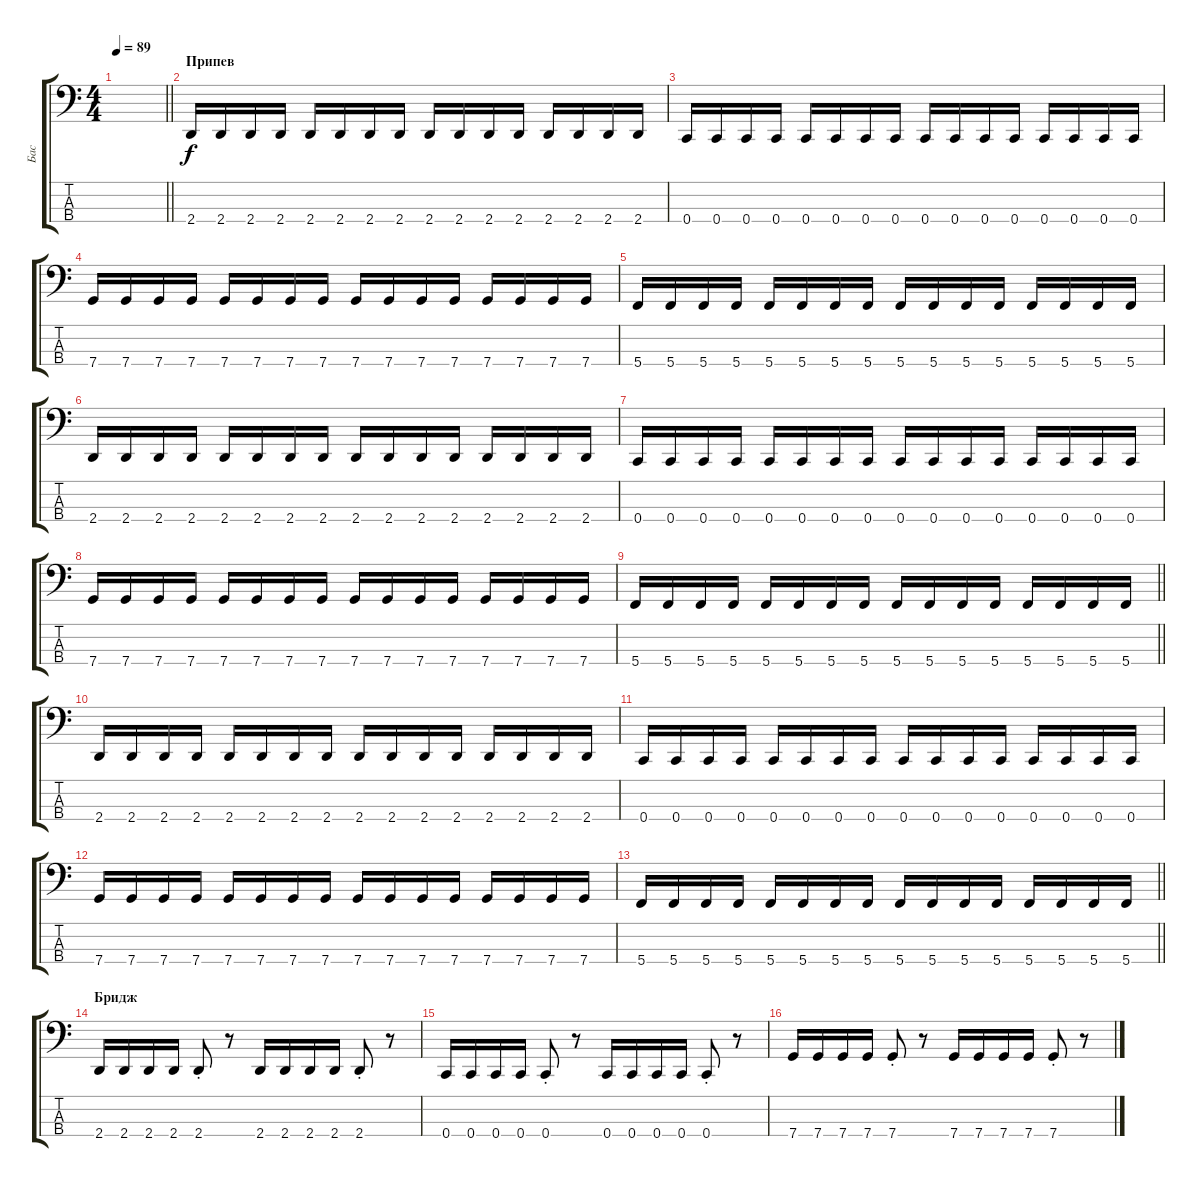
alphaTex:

\track ("Бас" "Бас") {instrument electricbasspick}
\staff {score tabs}
\tuning (F2 C2 G1 C1) {hide}
\ts (4 4)
\tempo 89
\clef f4
\barLineRight lightlight
\ks c
|
\section ("" "Припев")
2.4.16 2.4.16 2.4.16 2.4.16 2.4.16 2.4.16 2.4.16 2.4.16 2.4.16 2.4.16 2.4.16 2.4.16 2.4.16 2.4.16 2.4.16 2.4.16 |
0.4.16 0.4.16 0.4.16 0.4.16 0.4.16 0.4.16 0.4.16 0.4.16 0.4.16 0.4.16 0.4.16 0.4.16 0.4.16 0.4.16 0.4.16 0.4.16 |
7.4.16 7.4.16 7.4.16 7.4.16 7.4.16 7.4.16 7.4.16 7.4.16 7.4.16 7.4.16 7.4.16 7.4.16 7.4.16 7.4.16 7.4.16 7.4.16 |
5.4.16 5.4.16 5.4.16 5.4.16 5.4.16 5.4.16 5.4.16 5.4.16 5.4.16 5.4.16 5.4.16 5.4.16 5.4.16 5.4.16 5.4.16 5.4.16 |
2.4.16 2.4.16 2.4.16 2.4.16 2.4.16 2.4.16 2.4.16 2.4.16 2.4.16 2.4.16 2.4.16 2.4.16 2.4.16 2.4.16 2.4.16 2.4.16 |
0.4.16 0.4.16 0.4.16 0.4.16 0.4.16 0.4.16 0.4.16 0.4.16 0.4.16 0.4.16 0.4.16 0.4.16 0.4.16 0.4.16 0.4.16 0.4.16 |
7.4.16 7.4.16 7.4.16 7.4.16 7.4.16 7.4.16 7.4.16 7.4.16 7.4.16 7.4.16 7.4.16 7.4.16 7.4.16 7.4.16 7.4.16 7.4.16 |
\barLineRight lightlight
5.4.16 5.4.16 5.4.16 5.4.16 5.4.16 5.4.16 5.4.16 5.4.16 5.4.16 5.4.16 5.4.16 5.4.16 5.4.16 5.4.16 5.4.16 5.4.16 |
2.4.16 2.4.16 2.4.16 2.4.16 2.4.16 2.4.16 2.4.16 2.4.16 2.4.16 2.4.16 2.4.16 2.4.16 2.4.16 2.4.16 2.4.16 2.4.16 |
0.4.16 0.4.16 0.4.16 0.4.16 0.4.16 0.4.16 0.4.16 0.4.16 0.4.16 0.4.16 0.4.16 0.4.16 0.4.16 0.4.16 0.4.16 0.4.16 |
7.4.16 7.4.16 7.4.16 7.4.16 7.4.16 7.4.16 7.4.16 7.4.16 7.4.16 7.4.16 7.4.16 7.4.16 7.4.16 7.4.16 7.4.16 7.4.16 |
\barLineRight lightlight
5.4.16 5.4.16 5.4.16 5.4.16 5.4.16 5.4.16 5.4.16 5.4.16 5.4.16 5.4.16 5.4.16 5.4.16 5.4.16 5.4.16 5.4.16 5.4.16 |
\section ("" "Бридж")
2.4.16 2.4.16 2.4.16 2.4.16 2.4{st}.8 r.8 2.4.16 2.4.16 2.4.16 2.4.16 2.4{st}.8 r.8 |
0.4.16 0.4.16 0.4.16 0.4.16 0.4{st}.8 r.8 0.4.16 0.4.16 0.4.16 0.4.16 0.4{st}.8 r.8 |
7.4.16 7.4.16 7.4.16 7.4.16 7.4{st}.8 r.8 7.4.16 7.4.16 7.4.16 7.4.16 7.4{st}.8 r.8
